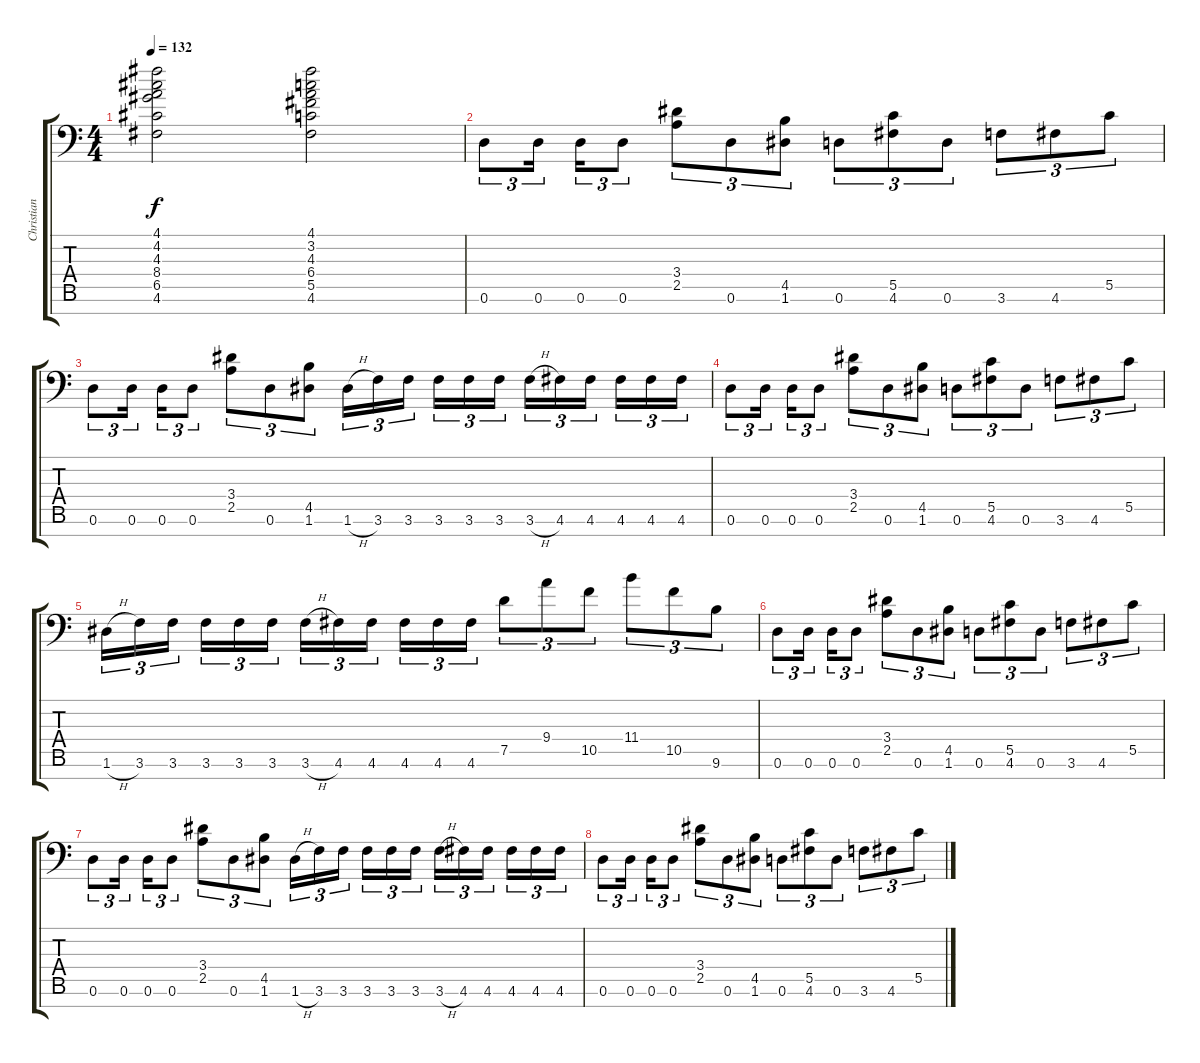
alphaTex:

\track ("Christian Muenzner" "Christian ") {instrument distortionguitar}
\staff {score tabs}
\tuning (D4 A3 F3 C3 G2 D2 C-1) {hide}
\ts (4 4)
\tempo 132
\clef f4
\ks c
(4.1 4.2 4.3 8.4 6.5 4.6).2{dy f} (4.1 3.2 4.3 6.4 5.5 4.6).2 |
0.6.8{tu (3 2)} 0.6.16{tu (3 2) beam splitsecondary} 0.6.16{tu (3 2)} 0.6.8{tu (3 2)} (3.4 2.5).8{tu (3 2)} 0.6.8{tu (3 2)} (4.5 1.6).8{tu (3 2)} 0.6.8{tu (3 2)} (5.5 4.6).8{tu (3 2)} 0.6.8{tu (3 2)} 3.6.8{tu (3 2)} 4.6.8{tu (3 2)} 5.5.8{tu (3 2)} |
0.6.8{tu (3 2)} 0.6.16{tu (3 2) beam splitsecondary} 0.6.16{tu (3 2)} 0.6.8{tu (3 2)} (3.4 2.5).8{tu (3 2)} 0.6.8{tu (3 2)} (4.5 1.6).8{tu (3 2)} 1.6{h}.16{tu (3 2)} 3.6.16{tu (3 2)} 3.6.16{tu (3 2) beam splitsecondary} 3.6.16{tu (3 2)} 3.6.16{tu (3 2)} 3.6.16{tu (3 2)} 3.6{h}.16{tu (3 2)} 4.6.16{tu (3 2)} 4.6.16{tu (3 2) beam splitsecondary} 4.6.16{tu (3 2)} 4.6.16{tu (3 2)} 4.6.16{tu (3 2)} |
0.6.8{tu (3 2)} 0.6.16{tu (3 2) beam splitsecondary} 0.6.16{tu (3 2)} 0.6.8{tu (3 2)} (3.4 2.5).8{tu (3 2)} 0.6.8{tu (3 2)} (4.5 1.6).8{tu (3 2)} 0.6.8{tu (3 2)} (5.5 4.6).8{tu (3 2)} 0.6.8{tu (3 2)} 3.6.8{tu (3 2)} 4.6.8{tu (3 2)} 5.5.8{tu (3 2)} |
1.6{h}.16{tu (3 2)} 3.6.16{tu (3 2)} 3.6.16{tu (3 2) beam splitsecondary} 3.6.16{tu (3 2)} 3.6.16{tu (3 2)} 3.6.16{tu (3 2)} 3.6{h}.16{tu (3 2)} 4.6.16{tu (3 2)} 4.6.16{tu (3 2) beam splitsecondary} 4.6.16{tu (3 2)} 4.6.16{tu (3 2)} 4.6.16{tu (3 2)} 7.5.8{tu (3 2)} 9.4.8{tu (3 2)} 10.5.8{tu (3 2)} 11.4.8{tu (3 2)} 10.5.8{tu (3 2)} 9.6.8{tu (3 2)} |
0.6.8{tu (3 2)} 0.6.16{tu (3 2) beam splitsecondary} 0.6.16{tu (3 2)} 0.6.8{tu (3 2)} (3.4 2.5).8{tu (3 2)} 0.6.8{tu (3 2)} (4.5 1.6).8{tu (3 2)} 0.6.8{tu (3 2)} (5.5 4.6).8{tu (3 2)} 0.6.8{tu (3 2)} 3.6.8{tu (3 2)} 4.6.8{tu (3 2)} 5.5.8{tu (3 2)} |
0.6.8{tu (3 2)} 0.6.16{tu (3 2) beam splitsecondary} 0.6.16{tu (3 2)} 0.6.8{tu (3 2)} (3.4 2.5).8{tu (3 2)} 0.6.8{tu (3 2)} (4.5 1.6).8{tu (3 2)} 1.6{h}.16{tu (3 2)} 3.6.16{tu (3 2)} 3.6.16{tu (3 2) beam splitsecondary} 3.6.16{tu (3 2)} 3.6.16{tu (3 2)} 3.6.16{tu (3 2)} 3.6{h}.16{tu (3 2)} 4.6.16{tu (3 2)} 4.6.16{tu (3 2) beam splitsecondary} 4.6.16{tu (3 2)} 4.6.16{tu (3 2)} 4.6.16{tu (3 2)} |
0.6.8{tu (3 2)} 0.6.16{tu (3 2) beam splitsecondary} 0.6.16{tu (3 2)} 0.6.8{tu (3 2)} (3.4 2.5).8{tu (3 2)} 0.6.8{tu (3 2)} (4.5 1.6).8{tu (3 2)} 0.6.8{tu (3 2)} (5.5 4.6).8{tu (3 2)} 0.6.8{tu (3 2)} 3.6.8{tu (3 2)} 4.6.8{tu (3 2)} 5.5.8{tu (3 2)}
